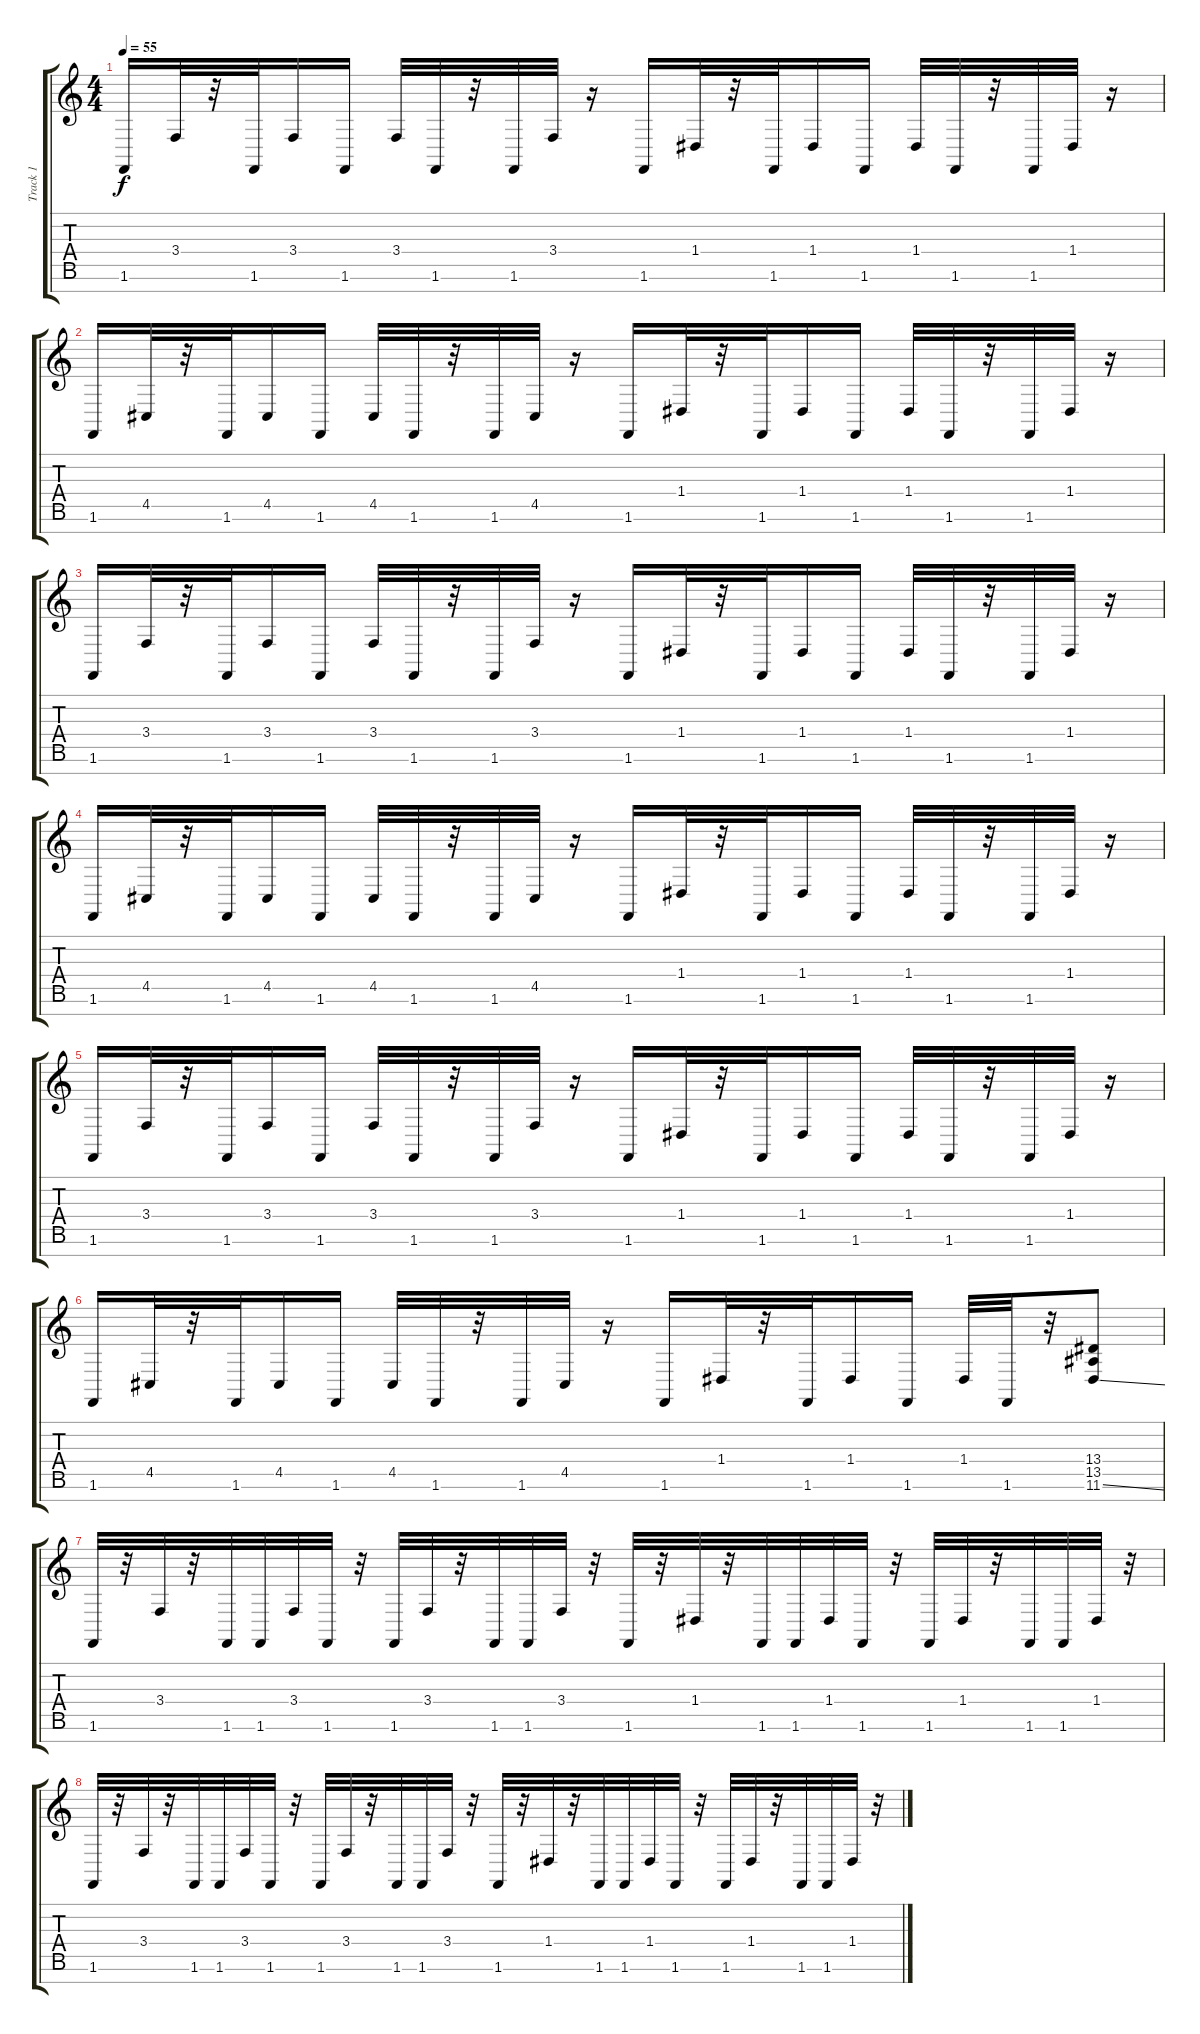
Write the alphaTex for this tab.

\track ("Track 1" "Track 1") {instrument shamisen}
\staff {score tabs}
\tuning (E4 B3 G3 D3 A2 E2 B1) {hide}
\ts (4 4)
\tempo 55
\clef g2
\ks c
1.6.16{dy f instrument shamisen} 3.4.32 r.32 1.6.32 3.4.16 1.6.16 3.4.32 1.6.32 r.32 1.6.32 3.4.32 r.16 1.6.16 1.4.32 r.32 1.6.32 1.4.16 1.6.16 1.4.32 1.6.32 r.32 1.6.32 1.4.32 r.16 |
1.6.16 4.5.32 r.32 1.6.32 4.5.16 1.6.16 4.5.32 1.6.32 r.32 1.6.32 4.5.32 r.16 1.6.16 1.4.32 r.32 1.6.32 1.4.16 1.6.16 1.4.32 1.6.32 r.32 1.6.32 1.4.32 r.16 |
1.6.16 3.4.32 r.32 1.6.32 3.4.16 1.6.16 3.4.32 1.6.32 r.32 1.6.32 3.4.32 r.16 1.6.16 1.4.32 r.32 1.6.32 1.4.16 1.6.16 1.4.32 1.6.32 r.32 1.6.32 1.4.32 r.16 |
1.6.16 4.5.32 r.32 1.6.32 4.5.16 1.6.16 4.5.32 1.6.32 r.32 1.6.32 4.5.32 r.16 1.6.16 1.4.32 r.32 1.6.32 1.4.16 1.6.16 1.4.32 1.6.32 r.32 1.6.32 1.4.32 r.16 |
1.6.16 3.4.32 r.32 1.6.32 3.4.16 1.6.16 3.4.32 1.6.32 r.32 1.6.32 3.4.32 r.16 1.6.16 1.4.32 r.32 1.6.32 1.4.16 1.6.16 1.4.32 1.6.32 r.32 1.6.32 1.4.32 r.16 |
1.6.16 4.5.32 r.32 1.6.32 4.5.16 1.6.16 4.5.32 1.6.32 r.32 1.6.32 4.5.32 r.16 1.6.16 1.4.32 r.32 1.6.32 1.4.16 1.6.16 1.4.32 1.6.32 r.32 (13.4 13.5 11.6{ss}).8 |
1.6.32 r.32 3.4.32 r.32 1.6.32 1.6.32 3.4.32 1.6.32 r.32 1.6.32 3.4.32 r.32 1.6.32 1.6.32 3.4.32 r.32 1.6.32 r.32 1.4.32 r.32 1.6.32 1.6.32 1.4.32 1.6.32 r.32 1.6.32 1.4.32 r.32 1.6.32 1.6.32 1.4.32 r.32 |
1.6.32 r.32 3.4.32 r.32 1.6.32 1.6.32 3.4.32 1.6.32 r.32 1.6.32 3.4.32 r.32 1.6.32 1.6.32 3.4.32 r.32 1.6.32 r.32 1.4.32 r.32 1.6.32 1.6.32 1.4.32 1.6.32 r.32 1.6.32 1.4.32 r.32 1.6.32 1.6.32 1.4.32 r.32
